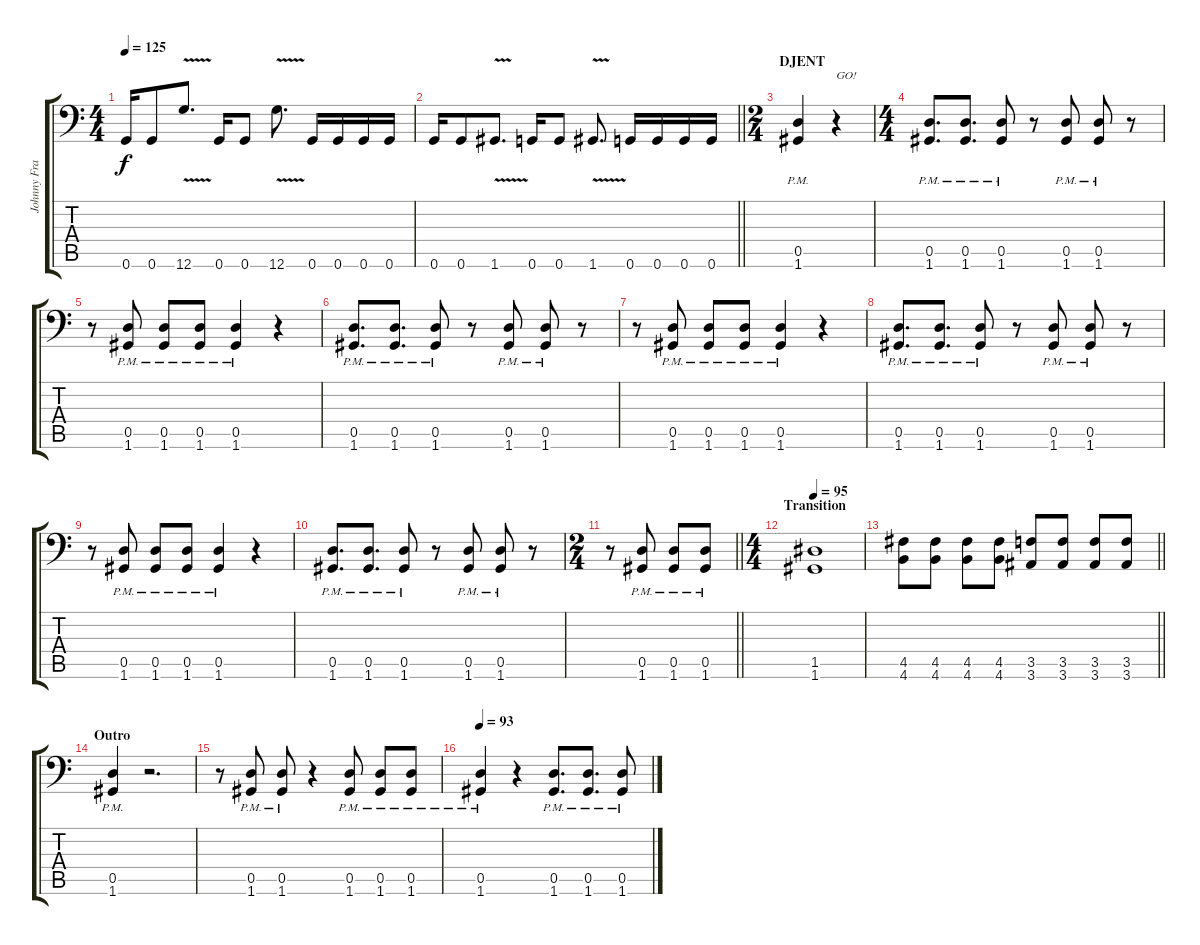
\track ("Johnny Franck" "Johnny Fra") {instrument distortionguitar}
\staff {score tabs}
\tuning (A3 E3 C3 G2 D2 G1) {hide}
\ts (4 4)
\tempo 125
\clef f4
\ks c
0.6.16{dy f} 0.6.8 12.6{v}.8{d} 0.6.16 0.6.8 12.6{v}.8{d} 0.6.16 0.6.16 0.6.16 0.6.16 |
\barLineRight lightlight
0.6.16 0.6.8 1.6{v}.8{d} 0.6.16 0.6.8 1.6{v}.8{d} 0.6.16 0.6.16 0.6.16 0.6.16 |
\ts (2 4)
\section ("" "DJENT")
(0.5{pm} 1.6{pm}).4 r.4{txt "GO!"} |
\ts (4 4)
(0.5{pm} 1.6{pm}).8{d} (0.5{pm} 1.6{pm}).8{d} (0.5{pm} 1.6{pm}).8 r.8 (0.5{pm} 1.6{pm}).8 (0.5{pm} 1.6{pm}).8 r.8 |
r.8 (0.5{pm} 1.6{pm}).8 (0.5{pm} 1.6{pm}).8 (0.5{pm} 1.6{pm}).8 (0.5{pm} 1.6{pm}).4 r.4 |
(0.5{pm} 1.6{pm}).8{d} (0.5{pm} 1.6{pm}).8{d} (0.5{pm} 1.6{pm}).8 r.8 (0.5{pm} 1.6{pm}).8 (0.5{pm} 1.6{pm}).8 r.8 |
r.8 (0.5{pm} 1.6{pm}).8 (0.5{pm} 1.6{pm}).8 (0.5{pm} 1.6{pm}).8 (0.5{pm} 1.6{pm}).4 r.4 |
(0.5{pm} 1.6{pm}).8{d} (0.5{pm} 1.6{pm}).8{d} (0.5{pm} 1.6{pm}).8 r.8 (0.5{pm} 1.6{pm}).8 (0.5{pm} 1.6{pm}).8 r.8 |
r.8 (0.5{pm} 1.6{pm}).8 (0.5{pm} 1.6{pm}).8 (0.5{pm} 1.6{pm}).8 (0.5{pm} 1.6{pm}).4 r.4 |
(0.5{pm} 1.6{pm}).8{d} (0.5{pm} 1.6{pm}).8{d} (0.5{pm} 1.6{pm}).8 r.8 (0.5{pm} 1.6{pm}).8 (0.5{pm} 1.6{pm}).8 r.8 |
\ts (2 4)
\barLineRight lightlight
r.8 (0.5{pm} 1.6{pm}).8 (0.5{pm} 1.6{pm}).8 (0.5{pm} 1.6{pm}).8 |
\ts (4 4)
\section ("" "Transition")
\tempo 95
(1.5 1.6).1 |
\barLineRight lightlight
(4.5 4.6).8 (4.5 4.6).8 (4.5 4.6).8 (4.5 4.6).8 (3.5 3.6).8 (3.5 3.6).8 (3.5 3.6).8 (3.5 3.6).8 |
\section ("" "Outro")
(0.5{pm} 1.6{pm}).4 r.2{d} |
r.8 (0.5{pm} 1.6{pm}).8 (0.5{pm} 1.6{pm}).8 r.4 (0.5{pm} 1.6{pm}).8 (0.5{pm} 1.6{pm}).8 (0.5{pm} 1.6{pm}).8 |
\tempo 93
(0.5{pm} 1.6{pm}).4 r.4 (0.5{pm} 1.6{pm}).8{d} (0.5{pm} 1.6{pm}).8{d} (0.5{pm} 1.6{pm}).8
